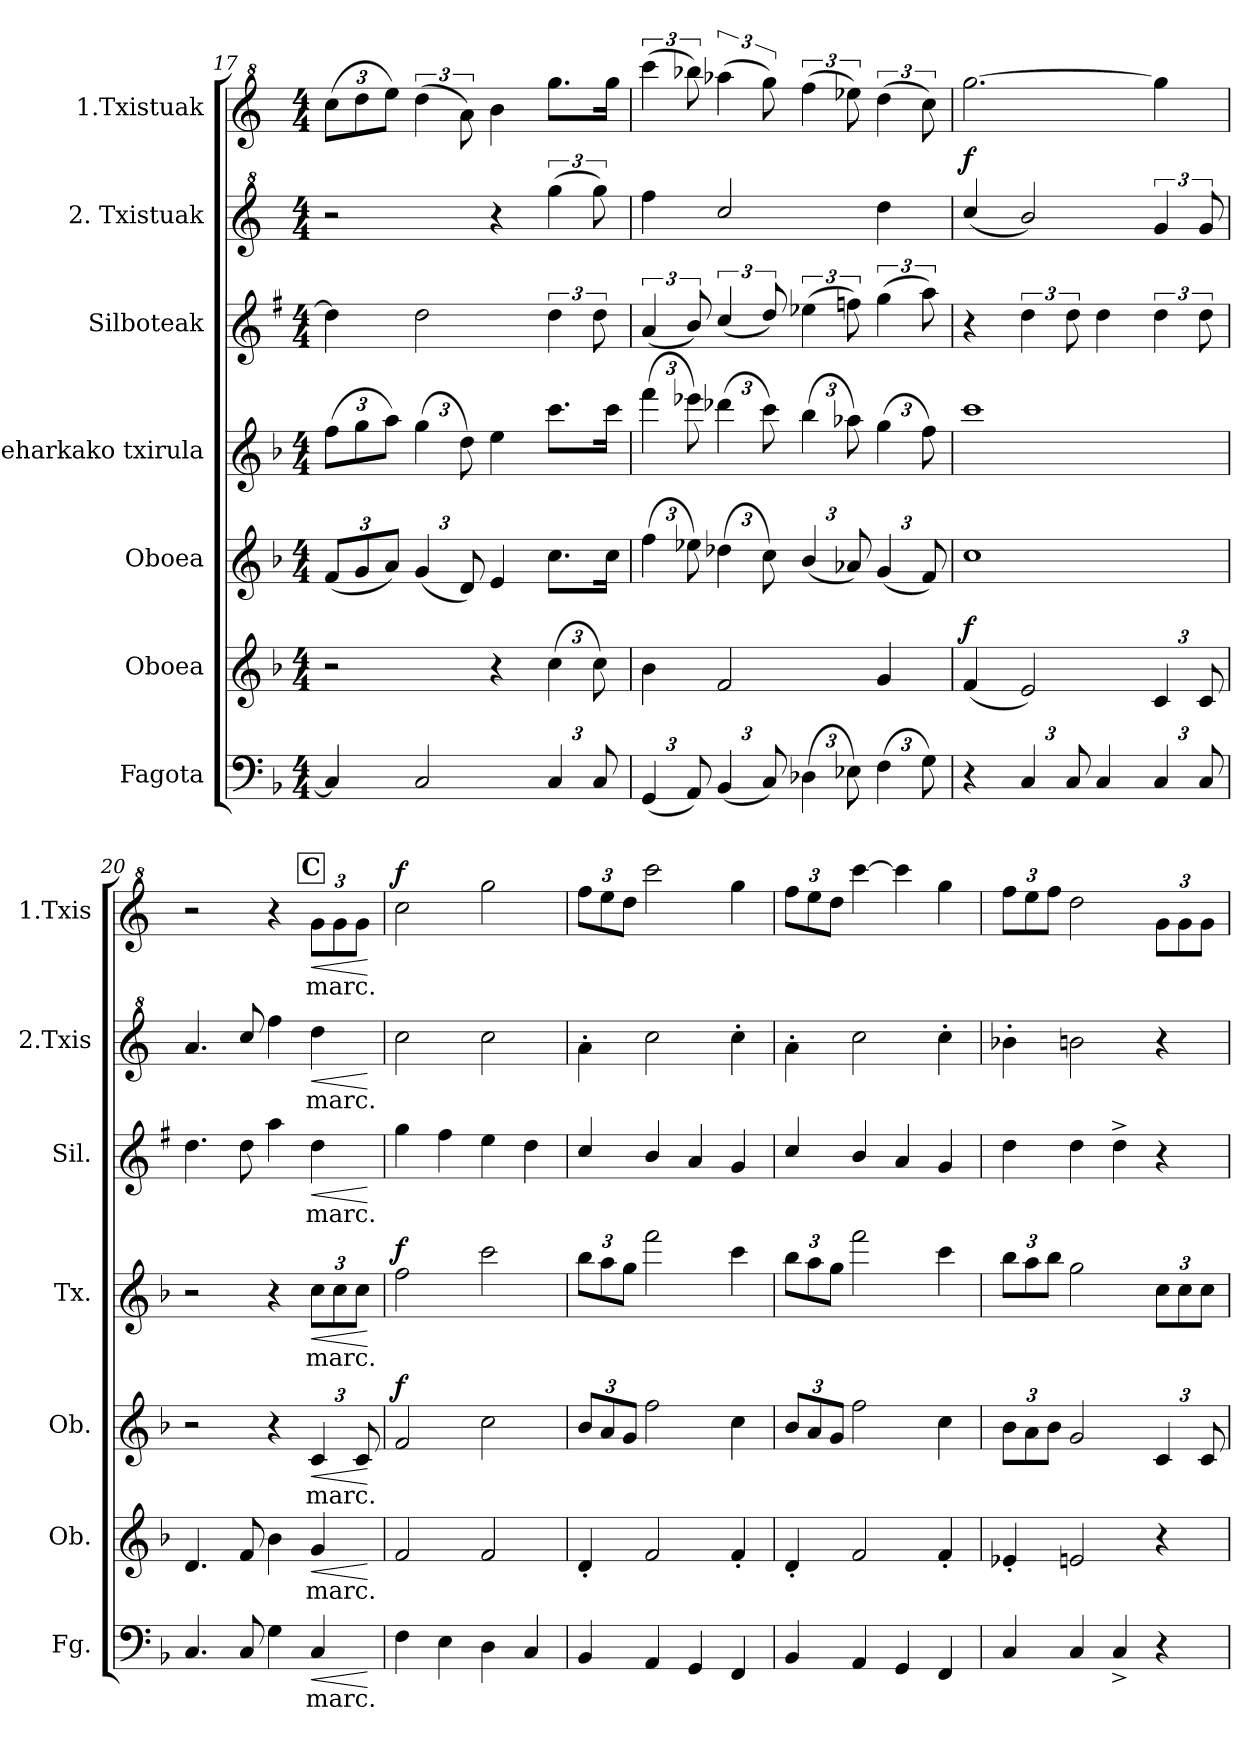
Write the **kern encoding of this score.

**kern	**text	**dynam	**kern	**text	**dynam	**kern	**text	**dynam	**kern	**text	**dynam	**kern	**text	**dynam	**kern	**text	**dynam	**kern	**text	**dynam
*part7	*part7	*part7	*part6	*part6	*part6	*part5	*part5	*part5	*part4	*part4	*part4	*part3	*part3	*part3	*part2	*part2	*part2	*part1	*part1	*part1
*staff7	*staff7	*staff7	*staff6	*staff6	*staff6	*staff5	*staff5	*staff5	*staff4	*staff4	*staff4	*staff3	*staff3	*staff3	*staff2	*staff2	*staff2	*staff1	*staff1	*staff1
*I"Fagota	*	*	*I"Oboea	*	*	*I"Oboea	*	*	*I"Zeharkako txirula	*	*	*I"Silboteak	*	*	*I"2. Txistuak	*	*	*I"1.Txistuak	*	*
*I'Fg.	*	*	*I'Ob.	*	*	*I'Ob.	*	*	*I'Tx.	*	*	*I'Sil.	*	*	*I'2.Txis	*	*	*I'1.Txis	*	*
*clefF4	*	*	*clefG2	*	*	*clefG2	*	*	*clefG2	*	*	*clefG2	*	*	*clefG^2	*	*	*clefG^2	*	*
*	*	*	*	*	*	*	*	*	*	*	*	*ITrd1c2	*	*	*ITrd-3c-5	*	*	*ITrd-3c-5	*	*
*k[b-]	*	*	*k[b-]	*	*	*k[b-]	*	*	*k[b-]	*	*	*k[b-]	*	*	*k[b-]	*	*	*k[b-]	*	*
*M4/4	*	*	*M4/4	*	*	*M4/4	*	*	*M4/4	*	*	*M4/4	*	*	*M4/4	*	*	*M4/4	*	*
*	*	*	*	*	*	*Xbrackettup	*	*	*Xbrackettup	*	*	*	*	*	*	*	*	*Xbrackettup	*	*
=17	=17	=17	=17	=17	=17	=17	=17	=17	=17	=17	=17	=17	=17	=17	=17	=17	=17	=17	=17	=17
4C/]	.	.	2r	.	.	(<12f/L	.	.	(>12ff\L	.	.	4cc\]	.	.	2r	.	.	(>12fff\L	.	.
.	.	.	.	.	.	12g/	.	.	12gg\	.	.	.	.	.	.	.	.	12ggg\	.	.
.	.	.	.	.	.	12a/J)	.	.	12aa\J)	.	.	.	.	.	.	.	.	12aaa\J)	.	.
*	*	*	*	*	*	*	*	*	*	*	*	*	*	*	*	*	*	*brackettup	*	*
2C/	.	.	.	.	.	(<6g/	.	.	(>6gg\	.	.	2cc\	.	.	.	.	.	(>6ggg\	.	.
.	.	.	.	.	.	12d/)	.	.	12dd\)	.	.	.	.	.	.	.	.	12ddd\)	.	.
.	.	.	4r	.	.	4e/	.	.	4ee\	.	.	.	.	.	4r	.	.	4eee\	.	.
*Xbrackettup	*	*	*Xbrackettup	*	*	*	*	*	*	*	*	*	*	*	*	*	*	*	*	*
6C/	.	.	(>6cc\	.	.	8.cc\L	.	.	8.ccc\L	.	.	6cc\	.	.	(>6cccc\	.	.	8.cccc\L	.	.
12C/	.	.	12cc\)	.	.	.	.	.	.	.	.	12cc\	.	.	12cccc\)	.	.	.	.	.
.	.	.	.	.	.	16cc\Jk	.	.	16ccc\Jk	.	.	.	.	.	.	.	.	16cccc\Jk	.	.
!!LO:LB:g=z
=18	=18	=18	=18	=18	=18	=18	=18	=18	=18	=18	=18	=18	=18	=18	=18	=18	=18	=18	=18	=18
(<6GG/	.	.	4b-\	.	.	(>6ff\	.	.	(>6fff\	.	.	(<6g/	.	.	4bbb-\	.	.	(>6ffff\	.	.
12AA/)	.	.	.	.	.	12ee-X\)	.	.	12eee-X\)	.	.	12a/)	.	.	.	.	.	12eeee-X\)	.	.
(<6BB-/	.	.	2f/	.	.	(>6dd-X\	.	.	(>6ddd-X\	.	.	(<6b-/	.	.	2fff/	.	.	(>6dddd-X\	.	.
12C/)	.	.	.	.	.	12cc\)	.	.	12ccc\)	.	.	12cc/)	.	.	.	.	.	12cccc\)	.	.
(>6D-X\	.	.	.	.	.	(<6b-/	.	.	(>6bb-\	.	.	(>6dd-X\	.	.	.	.	.	(>6bbb-\	.	.
12E-X\)	.	.	.	.	.	12a-X/)	.	.	12aa-X\)	.	.	12ee-X\)	.	.	.	.	.	12aaa-X\)	.	.
(>6F\	.	.	4g/	.	.	(<6g/	.	.	(>6gg\	.	.	(>6ff\	.	.	4ggg\	.	.	(>6ggg\	.	.
12G\)	.	.	.	.	.	12f/)	.	.	12ff\)	.	.	12gg\)	.	.	.	.	.	12fff\)	.	.
=19	=19	=19	=19	=19	=19	=19	=19	=19	=19	=19	=19	=19	=19	=19	=19	=19	=19	=19	=19	=19
!	!	!	!	!	!LO:DY:b	!	!	!	!	!	!	!	!	!	!	!	!LO:DY:b	!	!	!
4r	.	.	(<4f/	.	f	1cc	.	.	1ccc	.	.	4r	.	.	(<4fff/	.	f	[2.cccc\	.	.
6C/	.	.	2e/)	.	.	.	.	.	.	.	.	6cc\	.	.	2eee/)	.	.	.	.	.
12C/	.	.	.	.	.	.	.	.	.	.	.	12cc\	.	.	.	.	.	.	.	.
4C/	.	.	.	.	.	.	.	.	.	.	.	4cc\	.	.	.	.	.	.	.	.
6C/	.	.	6c/	.	.	.	.	.	.	.	.	6cc\	.	.	6ccc/	.	.	4cccc\]	.	.
12C/	.	.	12c/	.	.	.	.	.	.	.	.	12cc\	.	.	12ccc/	.	.	.	.	.
!!LO:REH:place=s1:a:B:fs=14:t=C:qo=3
=20	=20	=20	=20	=20	=20	=20	=20	=20	=20	=20	=20	=20	=20	=20	=20	=20	=20	=20	=20	=20
4.C/	.	.	4.d/	.	.	2r	.	.	2r	.	.	4.cc\	.	.	4.ddd/	.	.	2r	.	.
8C/	.	.	8f/	.	.	.	.	.	.	.	.	8cc\	.	.	8fff/	.	.	.	.	.
4G\	.	.	4b-\	.	.	4r	.	.	4r	.	.	4gg\	.	.	4bbb-\	.	.	4r	.	.
!	!	!LO:HP:b	!	!	!LO:HP:b	!	!	!LO:HP:b	!	!	!LO:HP:b	!	!LO:LY:b	!LO:HP:b	!	!LO:LY:b	!LO:HP:b	!	!	!
*	*	*	*	*	*	*	*	*	*	*	*	*	*	*	*	*	*	*Xbrackettup	*	*
!	!	!	!	!	!	!	!	!	!	!	!	!	!	!	!	!	!	!	!LO:LY:b	!LO:HP:b
4C/	marc.	<	4g/	marc.	<	6c/	marc.	<	12cc\L	marc.	<	4cc\	marc.	<	4ggg\	marc.	<	12ccc\L	marc.	<
.	.	.	.	.	.	.	.	.	12cc\	.	.	.	.	.	.	.	.	12ccc\	.	.
.	.	.	.	.	.	12c/	.	.	12cc\J	.	.	.	.	.	.	.	.	12ccc\J	.	.
.	.	[	.	.	[	.	.	[	.	.	[	.	.	[	.	.	[	.	.	[
=21	=21	=21	=21	=21	=21	=21	=21	=21	=21	=21	=21	=21	=21	=21	=21	=21	=21	=21	=21	=21
!	!	!	!	!	!	!	!	!LO:DY:b	!	!	!LO:DY:b	!	!	!	!	!	!	!	!	!LO:DY:b
4F\	.	.	2f/	.	.	2f/	.	f	2ff\	.	f	4ff\	.	.	2fff\	.	.	2fff\	.	f
4E\	.	.	.	.	.	.	.	.	.	.	.	4ee\	.	.	.	.	.	.	.	.
4D\	.	.	2f/	.	.	2cc\	.	.	2ccc\	.	.	4dd\	.	.	2fff\	.	.	2cccc\	.	.
4C/	.	.	.	.	.	.	.	.	.	.	.	4cc\	.	.	.	.	.	.	.	.
=22	=22	=22	=22	=22	=22	=22	=22	=22	=22	=22	=22	=22	=22	=22	=22	=22	=22	=22	=22	=22
4BB-/	.	.	4d'/	.	.	12b-/L	.	.	12bb-\L	.	.	4b-/	.	.	4ddd'\	.	.	12bbb-\L	.	.
.	.	.	.	.	.	12a/	.	.	12aa\	.	.	.	.	.	.	.	.	12aaa\	.	.
.	.	.	.	.	.	12g/J	.	.	12gg\J	.	.	.	.	.	.	.	.	12ggg\J	.	.
4AA/	.	.	2f/	.	.	2ff\	.	.	2fff\	.	.	4a/	.	.	2fff\	.	.	2ffff\	.	.
4GG/	.	.	.	.	.	.	.	.	.	.	.	4g/	.	.	.	.	.	.	.	.
4FF/	.	.	4f'/	.	.	4cc\	.	.	4ccc\	.	.	4f/	.	.	4fff'\	.	.	4cccc\	.	.
!!LO:PB:g=z
=23	=23	=23	=23	=23	=23	=23	=23	=23	=23	=23	=23	=23	=23	=23	=23	=23	=23	=23	=23	=23
4BB-/	.	.	4d'/	.	.	12b-/L	.	.	12bb-\L	.	.	4b-/	.	.	4ddd'\	.	.	12bbb-\L	.	.
.	.	.	.	.	.	12a/	.	.	12aa\	.	.	.	.	.	.	.	.	12aaa\	.	.
.	.	.	.	.	.	12g/J	.	.	12gg\J	.	.	.	.	.	.	.	.	12ggg\J	.	.
4AA/	.	.	2f/	.	.	2ff\	.	.	2fff\	.	.	4a/	.	.	2fff\	.	.	[4ffff\	.	.
4GG/	.	.	.	.	.	.	.	.	.	.	.	4g/	.	.	.	.	.	4ffff\]	.	.
4FF/	.	.	4f'/	.	.	4cc\	.	.	4ccc\	.	.	4f/	.	.	4fff'\	.	.	4cccc\	.	.
=24	=24	=24	=24	=24	=24	=24	=24	=24	=24	=24	=24	=24	=24	=24	=24	=24	=24	=24	=24	=24
4C/	.	.	4e-X'/	.	.	12b-\L	.	.	12bb-\L	.	.	4cc\	.	.	4eee-X'\	.	.	12bbb-\L	.	.
.	.	.	.	.	.	12a\	.	.	12aa\	.	.	.	.	.	.	.	.	12aaa\	.	.
.	.	.	.	.	.	12b-\J	.	.	12bb-\J	.	.	.	.	.	.	.	.	12bbb-\J	.	.
4C/	.	.	2en/	.	.	2g/	.	.	2gg\	.	.	4cc\	.	.	2eeen\	.	.	2ggg\	.	.
4C^/	.	.	.	.	.	.	.	.	.	.	.	4cc^\	.	.	.	.	.	.	.	.
4r	.	.	4r	.	.	6c/	.	.	12cc\L	.	.	4r	.	.	4r	.	.	12ccc\L	.	.
.	.	.	.	.	.	.	.	.	12cc\	.	.	.	.	.	.	.	.	12ccc\	.	.
.	.	.	.	.	.	12c/	.	.	12cc\J	.	.	.	.	.	.	.	.	12ccc\J	.	.
=	=	=	=	=	=	=	=	=	=	=	=	=	=	=	=	=	=	=	=	=
*-	*-	*-	*-	*-	*-	*-	*-	*-	*-	*-	*-	*-	*-	*-	*-	*-	*-	*-	*-	*-
